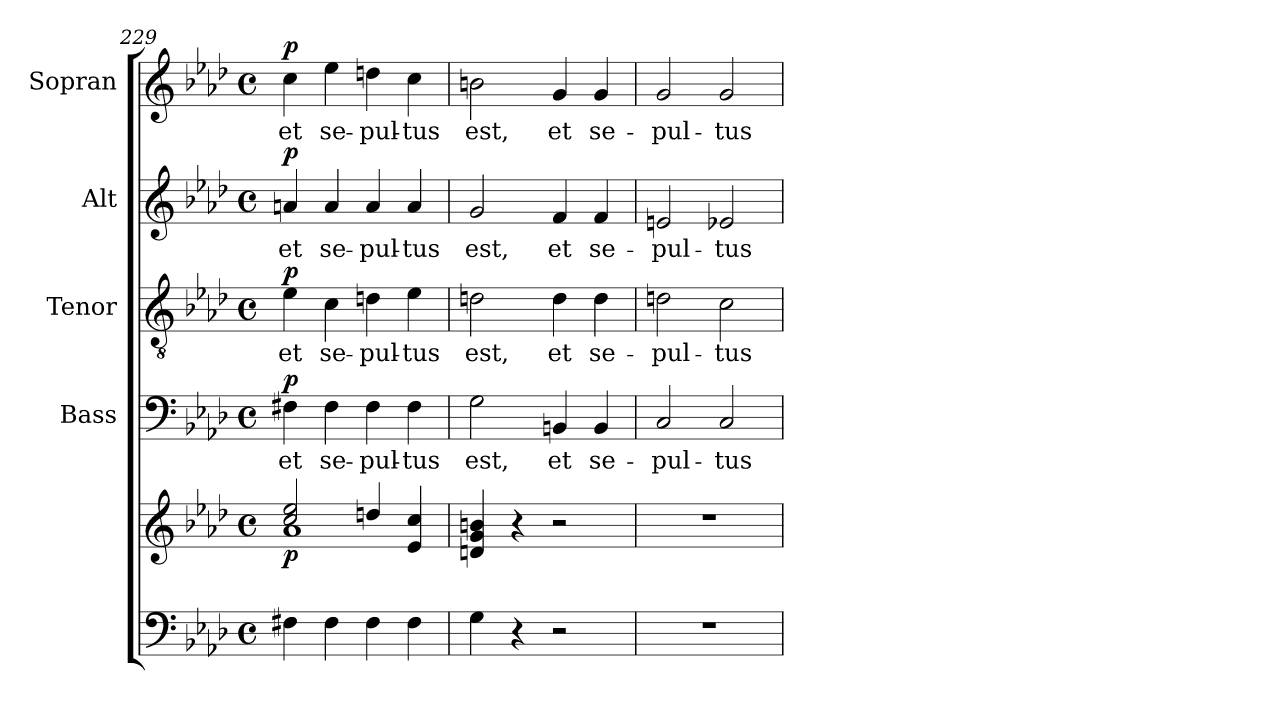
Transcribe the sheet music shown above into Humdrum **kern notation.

**kern	**kern	**dynam	**kern	**text	**dynam	**kern	**text	**dynam	**kern	**text	**dynam	**kern	**text	**dynam
*part5	*part5	*part5	*part4	*part4	*part4	*part3	*part3	*part3	*part2	*part2	*part2	*part1	*part1	*part1
*staff6	*staff5	*staff5/6	*staff4	*staff4	*staff4	*staff3	*staff3	*staff3	*staff2	*staff2	*staff2	*staff1	*staff1	*staff1
*	*	*	*I"Bass	*	*	*I"Tenor	*	*	*I"Alt	*	*	*I"Sopran	*	*
*	*	*	*I'B.	*	*	*I'T.	*	*	*I'A.	*	*	*I'S.	*	*
*clefF4	*clefG2	*	*clefF4	*	*	*clefGv2	*	*	*clefG2	*	*	*clefG2	*	*
*k[b-e-a-d-]	*k[b-e-a-d-]	*	*k[b-e-a-d-]	*	*	*k[b-e-a-d-]	*	*	*k[b-e-a-d-]	*	*	*k[b-e-a-d-]	*	*
*A-:	*A-:	*	*A-:	*	*	*A-:	*	*	*A-:	*	*	*A-:	*	*
*M4/4	*M4/4	*	*M4/4	*	*	*M4/4	*	*	*M4/4	*	*	*M4/4	*	*
*met(c)	*met(c)	*	*met(c)	*	*	*met(c)	*	*	*met(c)	*	*	*met(c)	*	*
=229	=229	=229	=229	=229	=229	=229	=229	=229	=229	=229	=229	=229	=229	=229
*	*^	*	*	*	*	*	*	*	*	*	*	*	*	*
!	!	!	!LO:DY:b	!	!LO:LY:b	!LO:DY:a	!	!LO:LY:b	!LO:DY:a	!	!LO:LY:b	!LO:DY:a	!	!LO:LY:b	!LO:DY:a
4F#X\	2cc/ 2ee-/	1a-	p	4F#X\	et	p	4e-\	et	p	4an/	et	p	4cc\	et	p
!	!	!	!	!	!LO:LY:b	!	!	!LO:LY:b	!	!	!LO:LY:b	!	!	!LO:LY:b	!
4F#\	.	.	.	4F#\	se-	.	4c\	se-	.	4a/	se-	.	4ee-\	se-	.
!	!	!	!	!	!LO:LY:b	!	!	!LO:LY:b	!	!	!LO:LY:b	!	!	!LO:LY:b	!
4F#\	4ddn/	.	.	4F#\	-pul-	.	4dn\	-pul-	.	4a/	-pul-	.	4ddn\	-pul-	.
!	!	!	!	!	!LO:LY:b	!	!	!LO:LY:b	!	!	!LO:LY:b	!	!	!LO:LY:b	!
4F#\	4e-/ 4cc/	.	.	4F#\	-tus	.	4e-\	-tus	.	4a/	-tus	.	4cc\	-tus	.
*	*v	*v	*	*	*	*	*	*	*	*	*	*	*	*	*
=230	=230	=230	=230	=230	=230	=230	=230	=230	=230	=230	=230	=230	=230	=230
!	!	!	!	!LO:LY:b	!	!	!LO:LY:b	!	!	!LO:LY:b	!	!	!LO:LY:b	!
4G\	4dn/ 4g/ 4bn/	.	2G\	est,	.	2dn\	est,	.	2g/	est,	.	2bn\	est,	.
4r	4r	.	.	.	.	.	.	.	.	.	.	.	.	.
!	!	!	!	!LO:LY:b	!	!	!LO:LY:b	!	!	!LO:LY:b	!	!	!LO:LY:b	!
2r	2r	.	4BBn/	et	.	4d\	et	.	4f/	et	.	4g/	et	.
!	!	!	!	!LO:LY:b	!	!	!LO:LY:b	!	!	!LO:LY:b	!	!	!LO:LY:b	!
.	.	.	4BB/	se-	.	4d\	se-	.	4f/	se-	.	4g/	se-	.
!!LO:LB:g=z
=231	=231	=231	=231	=231	=231	=231	=231	=231	=231	=231	=231	=231	=231	=231
!	!	!	!	!LO:LY:b	!	!	!LO:LY:b	!	!	!LO:LY:b	!	!	!LO:LY:b	!
1r	1r	.	2C/	-pul-	.	2dn\	-pul-	.	2en/	-pul-	.	2g/	-pul-	.
!	!	!	!	!LO:LY:b	!	!	!LO:LY:b	!	!	!LO:LY:b	!	!	!LO:LY:b	!
.	.	.	2C/	-tus	.	2c\	-tus	.	2e-X/	-tus	.	2g/	-tus	.
=	=	=	=	=	=	=	=	=	=	=	=	=	=	=
*-	*-	*-	*-	*-	*-	*-	*-	*-	*-	*-	*-	*-	*-	*-
